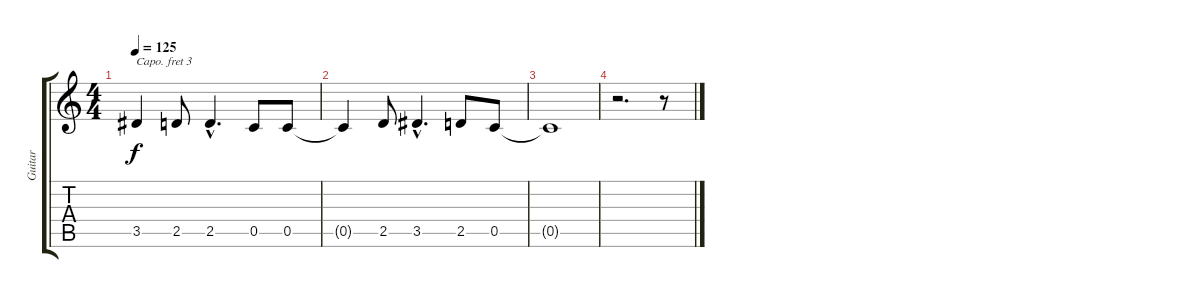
\track ("Guitar" "Guitar") {instrument acousticguitarsteel}
\staff {score tabs}
\capo 3
\tuning (E4 B3 G3 D3 A2 E2) {hide}
\ts (4 4)
\tempo 125
\clef g2
\ks c
3.5.4{dy f volume 16 balance 8 instrument electricguitarclean} 2.5.8 2.5{hac}.4{d} 0.5.8 0.5.8 |
0.5{t}.4 2.5.8 3.5{hac}.4{d} 2.5.8 0.5.8 |
0.5{t}.1 |
r.2{d} r.8
